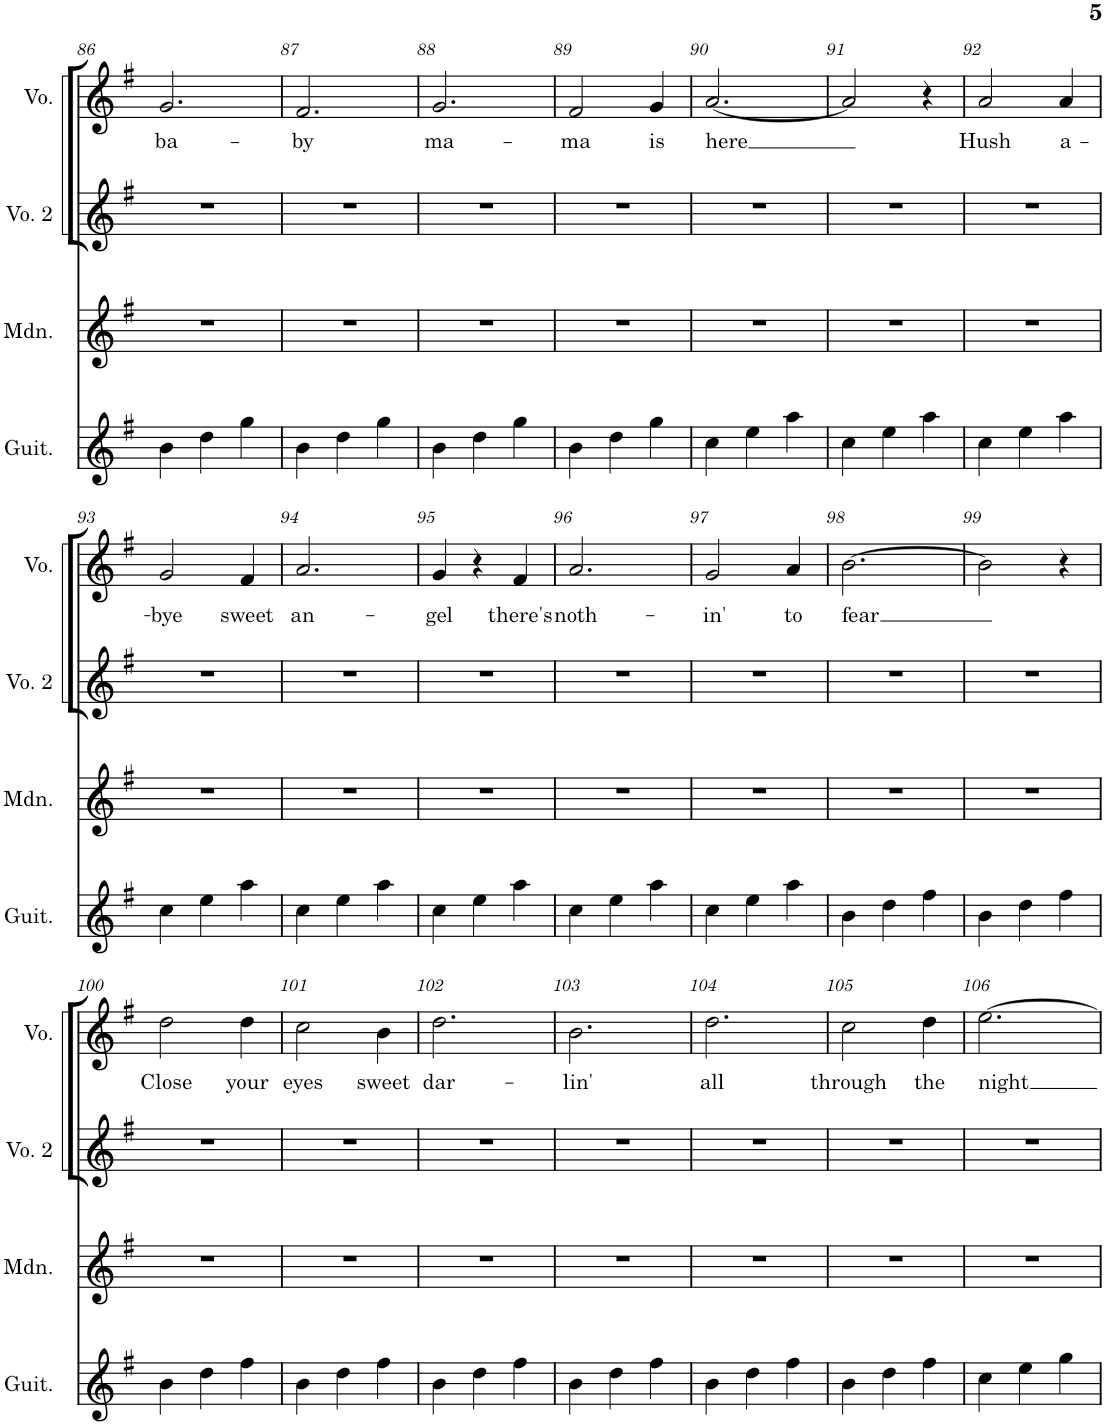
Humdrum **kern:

**kern	**kern	**kern	**kern	**text
*part4	*part3	*part2	*part1	*part1
*staff4	*staff3	*staff2	*staff1	*staff1
*I"Guitar	*I"Mandolin	*I"Voice 2	*I"Voice	*
*I'Guit.	*I'Mdn.	*I'Vo. 2	*I'Vo.	*
!!LO:PB:g=z
*clefG2	*clefG2	*clefG2	*clefG2	*
*Trd7c12	*	*	*	*
*k[f#]	*k[f#]	*k[f#]	*k[f#]	*
*M3/4	*M3/4	*M3/4	*M3/4	*
=86	=86	=86	=86	=86
!	!	!	!	!LO:LY:b
4b\	2.r	2.r	2.g/	ba-
4dd\	.	.	.	.
4gg\	.	.	.	.
=87	=87	=87	=87	=87
!	!	!	!	!LO:LY:b
4b\	2.r	2.r	2.f#/	-by
4dd\	.	.	.	.
4gg\	.	.	.	.
=88	=88	=88	=88	=88
!	!	!	!	!LO:LY:b
4b\	2.r	2.r	2.g/	ma-
4dd\	.	.	.	.
4gg\	.	.	.	.
=89	=89	=89	=89	=89
!	!	!	!	!LO:LY:b
4b\	2.r	2.r	2f#/	-ma
4dd\	.	.	.	.
!	!	!	!	!LO:LY:b
4gg\	.	.	4g/	is
=90	=90	=90	=90	=90
!	!	!	!	!LO:LY:b
4cc\	2.r	2.r	[2.a/	here
4ee\	.	.	.	.
4aa\	.	.	.	.
=91	=91	=91	=91	=91
4cc\	2.r	2.r	2a/]	.
4ee\	.	.	.	.
4aa\	.	.	4r	.
=92	=92	=92	=92	=92
!	!	!	!	!LO:LY:b
4cc\	2.r	2.r	2a/	Hush
4ee\	.	.	.	.
!	!	!	!	!LO:LY:b
4aa\	.	.	4a/	a-
!!LO:LB:g=z
=93	=93	=93	=93	=93
!	!	!	!	!LO:LY:b
4cc\	2.r	2.r	2g/	-bye
4ee\	.	.	.	.
!	!	!	!	!LO:LY:b
4aa\	.	.	4f#/	sweet
=94	=94	=94	=94	=94
!	!	!	!	!LO:LY:b
4cc\	2.r	2.r	2.a/	an-
4ee\	.	.	.	.
4aa\	.	.	.	.
=95	=95	=95	=95	=95
!	!	!	!	!LO:LY:b
4cc\	2.r	2.r	4g/	-gel
4ee\	.	.	4r	.
!	!	!	!	!LO:LY:b
4aa\	.	.	4f#/	there's
=96	=96	=96	=96	=96
!	!	!	!	!LO:LY:b
4cc\	2.r	2.r	2.a/	noth-
4ee\	.	.	.	.
4aa\	.	.	.	.
=97	=97	=97	=97	=97
!	!	!	!	!LO:LY:b
4cc\	2.r	2.r	2g/	-in'
4ee\	.	.	.	.
!	!	!	!	!LO:LY:b
4aa\	.	.	4a/	to
=98	=98	=98	=98	=98
!	!	!	!	!LO:LY:b
4b\	2.r	2.r	[2.b\	fear
4dd\	.	.	.	.
4ff#\	.	.	.	.
=99	=99	=99	=99	=99
4b\	2.r	2.r	2b\]	.
4dd\	.	.	.	.
4ff#\	.	.	4r	.
!!LO:LB:g=z
=100	=100	=100	=100	=100
!	!	!	!	!LO:LY:b
4b\	2.r	2.r	2dd\	Close
4dd\	.	.	.	.
!	!	!	!	!LO:LY:b
4ff#\	.	.	4dd\	your
=101	=101	=101	=101	=101
!	!	!	!	!LO:LY:b
4b\	2.r	2.r	2cc\	eyes
4dd\	.	.	.	.
!	!	!	!	!LO:LY:b
4ff#\	.	.	4b\	sweet
=102	=102	=102	=102	=102
!	!	!	!	!LO:LY:b
4b\	2.r	2.r	2.dd\	dar-
4dd\	.	.	.	.
4ff#\	.	.	.	.
=103	=103	=103	=103	=103
!	!	!	!	!LO:LY:b
4b\	2.r	2.r	2.b\	-lin'
4dd\	.	.	.	.
4ff#\	.	.	.	.
=104	=104	=104	=104	=104
!	!	!	!	!LO:LY:b
4b\	2.r	2.r	2.dd\	all
4dd\	.	.	.	.
4ff#\	.	.	.	.
=105	=105	=105	=105	=105
!	!	!	!	!LO:LY:b
4b\	2.r	2.r	2cc\	through
4dd\	.	.	.	.
!	!	!	!	!LO:LY:b
4ff#\	.	.	4dd\	the
=106	=106	=106	=106	=106
!	!	!	!	!LO:LY:b
4cc\	2.r	2.r	[2.ee\	night
4ee\	.	.	.	.
4gg\	.	.	.	.
=	=	=	=	=
*-	*-	*-	*-	*-
